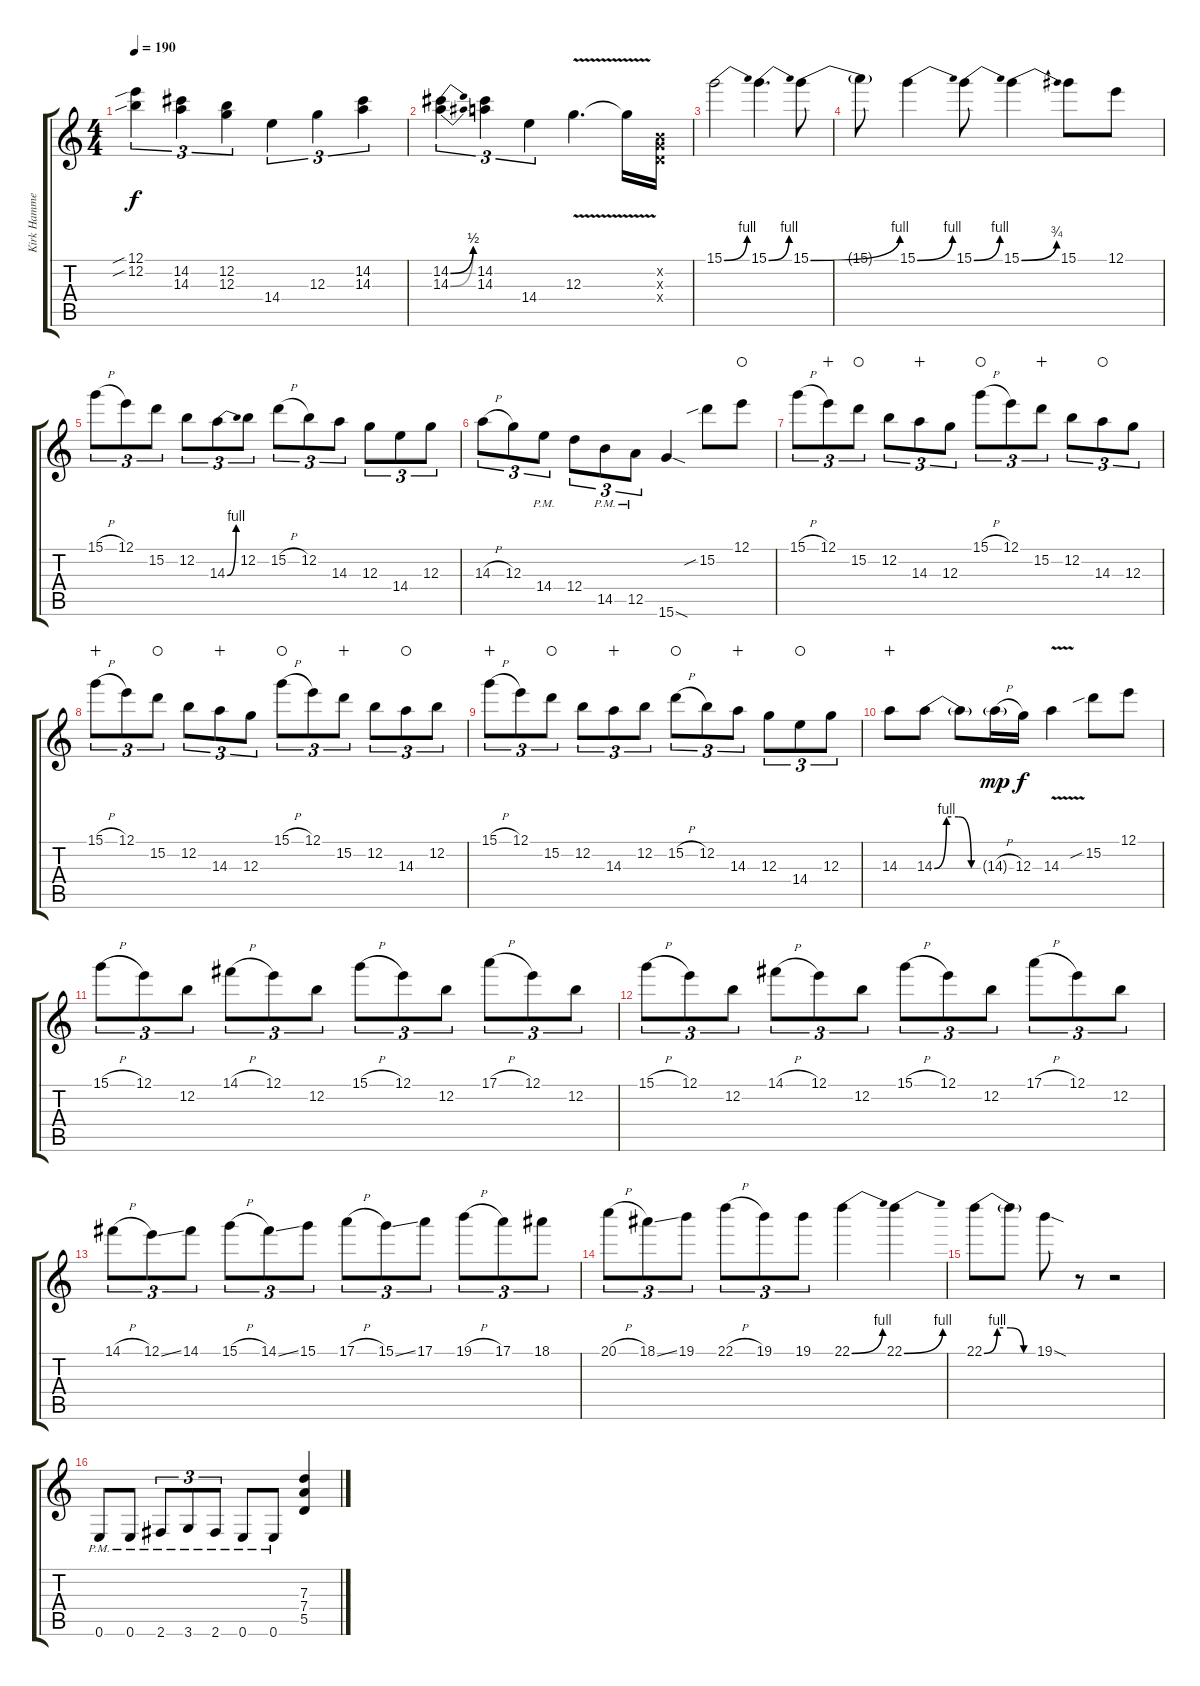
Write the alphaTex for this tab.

\track ("Kirk Hammett - lead and rhythm guitar" "Kirk Hamme") {instrument distortionguitar}
\staff {score tabs}
\tuning (E4 B3 G3 D3 A2 E2) {hide}
\ts (4 4)
\tempo 190
\clef g2
\ks c
(12.1{sib} 12.2{sib}).4{tu (3 2) dy f} (14.2 14.3).4{tu (3 2)} (12.2 12.3).4{tu (3 2)} 14.4.4{tu (3 2)} 12.3.4{tu (3 2)} (14.2 14.3).4{tu (3 2)} |
(14.2{be (bend 0 0 60 2)} 14.3{be (bend 0 0 60 2)}).4{tu (3 2)} (14.2 14.3).4{tu (3 2)} 14.4.4{tu (3 2)} 12.3{v}.4{d} 12.3{t}.16 (0.2{x} 0.3{x} 0.4{x}).16 |
15.1{be (bend 0 0 60 4)}.2 15.1{be (bend 0 0 60 4)}.4{d} 15.1{be (bend 0 0 60 4)}.8 |
15.1{t}.8 15.1{be (bend 0 0 60 4)}.4 15.1{be (bend 0 0 60 4)}.8 15.1{be (bend 0 0 60 3)}.4 15.1.8 12.1.8 |
15.1{h}.8{tu (3 2)} 12.1.8{tu (3 2)} 15.2.8{tu (3 2)} 12.2.8{tu (3 2)} 14.3{be (bend 0 0 60 4)}.8{tu (3 2)} 12.2.8{tu (3 2)} 15.2{h}.8{tu (3 2)} 12.2.8{tu (3 2)} 14.3.8{tu (3 2)} 12.3.8{tu (3 2)} 14.4.8{tu (3 2)} 12.3.8{tu (3 2)} |
14.3{h}.8{tu (3 2)} 12.3.8{tu (3 2)} 14.4{pm}.8{tu (3 2)} 12.4.8{tu (3 2)} 14.5{pm}.8{tu (3 2)} 12.5{pm}.8{tu (3 2)} 15.6{sod}.4 15.2{sib}.8 12.1.8{waho} |
15.1{h}.8{tu (3 2)} 12.1.8{tu (3 2) wahc} 15.2.8{tu (3 2) waho} 12.2.8{tu (3 2)} 14.3.8{tu (3 2) wahc} 12.3.8{tu (3 2)} 15.1{h}.8{tu (3 2) waho} 12.1.8{tu (3 2)} 15.2.8{tu (3 2) wahc} 12.2.8{tu (3 2)} 14.3.8{tu (3 2) waho} 12.3.8{tu (3 2)} |
15.1{h}.8{tu (3 2) wahc} 12.1.8{tu (3 2)} 15.2.8{tu (3 2) waho} 12.2.8{tu (3 2)} 14.3.8{tu (3 2) wahc} 12.3.8{tu (3 2)} 15.1{h}.8{tu (3 2) waho} 12.1.8{tu (3 2)} 15.2.8{tu (3 2) wahc} 12.2.8{tu (3 2)} 14.3.8{tu (3 2) waho} 12.2.8{tu (3 2)} |
15.1{h}.8{tu (3 2) wahc} 12.1.8{tu (3 2)} 15.2.8{tu (3 2) waho} 12.2.8{tu (3 2)} 14.3.8{tu (3 2) wahc} 12.2.8{tu (3 2)} 15.2{h}.8{tu (3 2) waho} 12.2.8{tu (3 2)} 14.3.8{tu (3 2) wahc} 12.3.8{tu (3 2)} 14.4.8{tu (3 2) waho} 12.3.8{tu (3 2)} |
14.3.8{wahc} 14.3{be (custom 0 0 15 4 30 4 46 0 60 0)}.8 14.3{t}.8 14.3{h g}.16{dy mp} 12.3.16{dy f} 14.3{v}.4 15.2{sib}.8 12.1.8 |
15.1{h}.8{tu (3 2)} 12.1.8{tu (3 2)} 12.2.8{tu (3 2)} 14.1{h}.8{tu (3 2)} 12.1.8{tu (3 2)} 12.2.8{tu (3 2)} 15.1{h}.8{tu (3 2)} 12.1.8{tu (3 2)} 12.2.8{tu (3 2)} 17.1{h}.8{tu (3 2)} 12.1.8{tu (3 2)} 12.2.8{tu (3 2)} |
15.1{h}.8{tu (3 2)} 12.1.8{tu (3 2)} 12.2.8{tu (3 2)} 14.1{h}.8{tu (3 2)} 12.1.8{tu (3 2)} 12.2.8{tu (3 2)} 15.1{h}.8{tu (3 2)} 12.1.8{tu (3 2)} 12.2.8{tu (3 2)} 17.1{h}.8{tu (3 2)} 12.1.8{tu (3 2)} 12.2.8{tu (3 2)} |
14.1{h}.8{tu (3 2)} 12.1{ss}.8{tu (3 2)} 14.1.8{tu (3 2)} 15.1{h}.8{tu (3 2)} 14.1{ss}.8{tu (3 2)} 15.1.8{tu (3 2)} 17.1{h}.8{tu (3 2)} 15.1{ss}.8{tu (3 2)} 17.1.8{tu (3 2)} 19.1{h}.8{tu (3 2)} 17.1.8{tu (3 2)} 18.1.8{tu (3 2)} |
20.1{h}.8{tu (3 2)} 18.1{ss}.8{tu (3 2)} 19.1.8{tu (3 2)} 22.1{h}.8{tu (3 2)} 19.1.8{tu (3 2)} 19.1.8{tu (3 2)} 22.1{be (bend 0 0 60 4)}.4 22.1{be (bend 0 0 60 4)}.4 |
22.1{be (custom 0 0 15 4 30 4 45 0 60 0)}.8 22.1{t}.8 19.1{sod}.8 r.8 r.2 |
0.6{pm}.8{volume 12} 0.6{pm}.8 2.6{pm}.8{tu (3 2)} 3.6{pm}.8{tu (3 2)} 2.6{pm}.8{tu (3 2)} 0.6{pm}.8 0.6{pm}.8 (7.3 7.4 5.5).4
